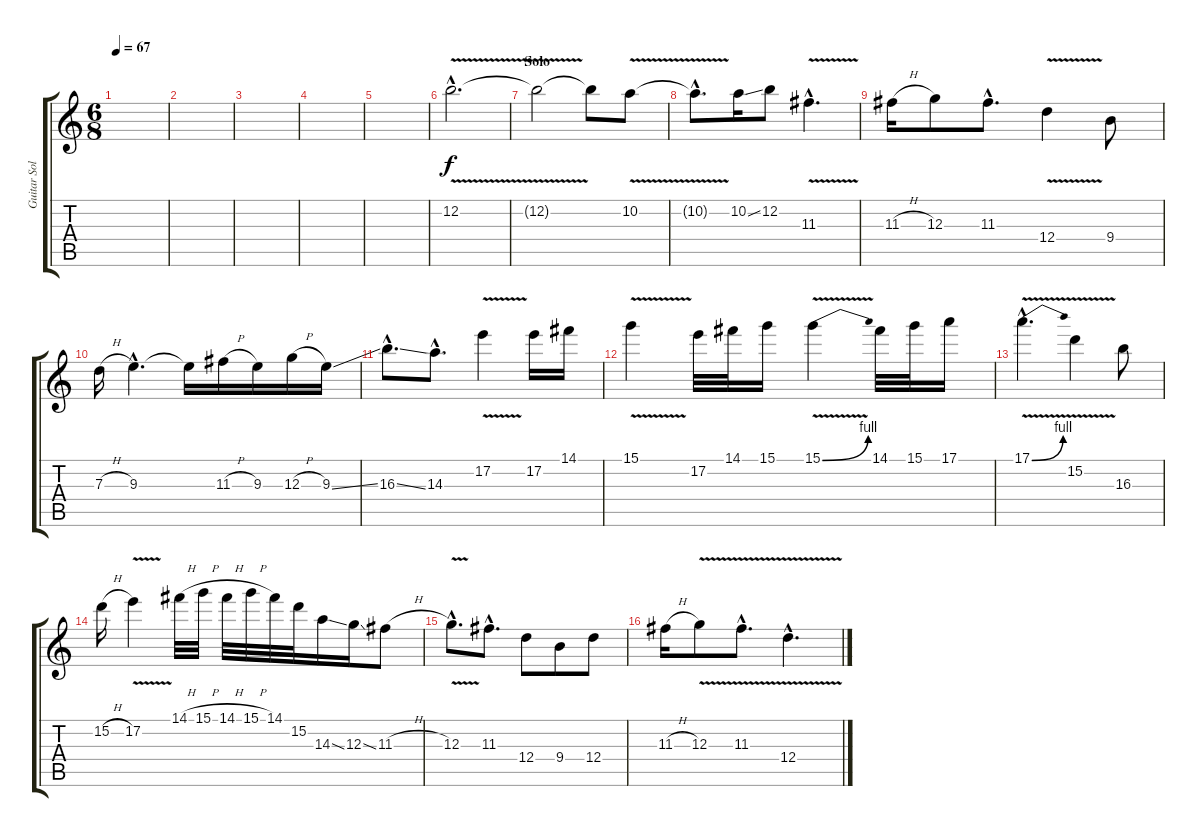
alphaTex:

\track ("Guitar Solo (S.Rothery)" "Guitar Sol") {instrument overdrivenguitar}
\staff {score tabs}
\tuning (E4 B3 G3 D3 A2 E2) {hide}
\ts (6 8)
\tempo 67
\clef g2
\ks c
|
|
|
|
|
12.2{v hac}.2{d volume 13} |
\section ("" "Solo")
12.2{t}.2 12.2{t}.8 10.2{v}.8 |
10.2{hac t}.8{d} 10.2{ss}.16 12.2.8 11.3{v hac}.4{d} |
11.3{h}.16 12.3.8 11.3{hac}.8{d} 12.4{v}.4 9.4.8 |
7.3{h}.16 9.3{hac}.4{d} 9.3{t}.16 11.3{h}.16 9.3.16 12.3{h}.16 9.3{ss}.16 |
16.3{ss hac}.8{d} 14.3{hac}.8{d} 17.2{v}.4 17.2.16 14.1.16 |
15.1{v}.4 17.2.32 14.1.32 15.1.16 15.1{be (bend 0 0 60 4) v}.4 14.1.32 15.1.32 17.1.16 |
17.1{be (bend 0 0 60 4) v hac}.4{d} 15.2{v}.4 16.3.8 |
15.2{h}.16 17.2{v}.4 14.1{h}.32 15.1{h}.32 14.1{h}.32 15.1{h}.32 14.1.32 15.2.32 14.3{ss}.16 12.3{ss}.16 11.3{h}.8 |
12.3{v hac}.8{d} 11.3{hac}.8{d} 12.4.8 9.4.8 12.4.8 |
11.3{h}.16 12.3{v}.8 11.3{v hac}.8{d} 12.4{v hac}.4{d}
